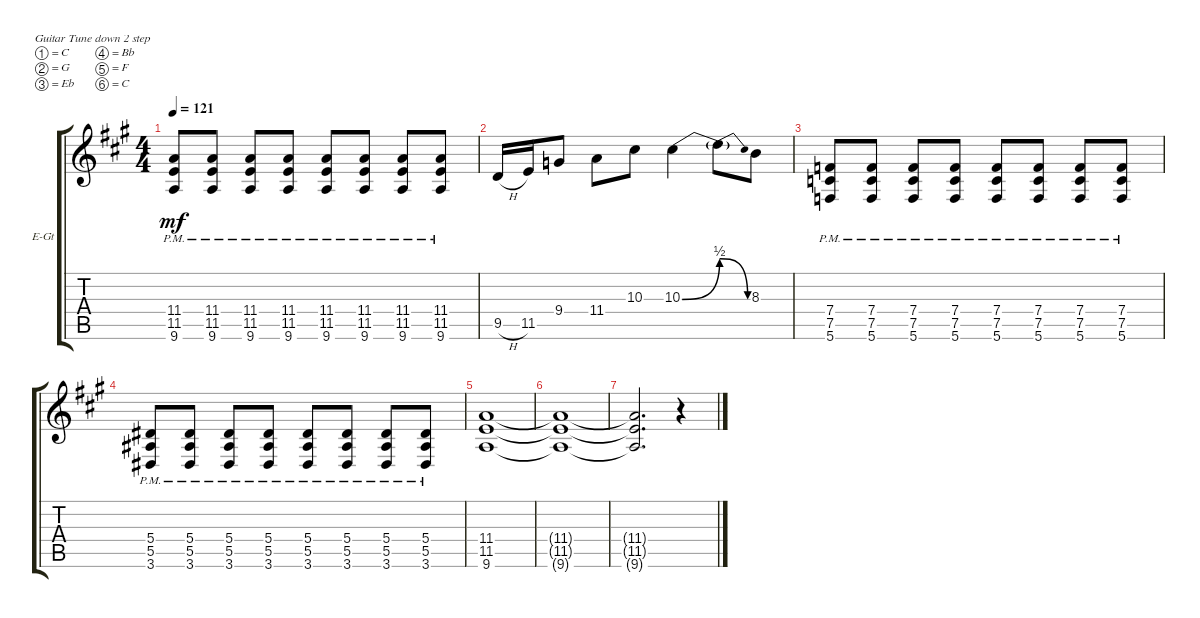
\defaultSystemsLayout 4
\bracketExtendMode groupsimilarinstruments
\firstSystemTrackNameOrientation horizontal
\otherSystemsTrackNameOrientation horizontal
\track ("Electric Guitar" "E-Gt") {instrument distortionguitar}
\staff {score tabs}
\tuning (C4 G3 Eb3 Bb2 F2 C2)
\ts (4 4)
\tempo 121
\clef g2
\ks a
(9.6{pm} 11.5{pm} 11.4{pm}).8{dy mf} (9.6{pm} 11.5{pm} 11.4{pm}).8 (9.6{pm} 11.5{pm} 11.4{pm}).8 (9.6{pm} 11.5{pm} 11.4{pm}).8 (9.6{pm} 11.5{pm} 11.4{pm}).8 (9.6{pm} 11.5{pm} 11.4{pm}).8 (9.6{pm} 11.5{pm} 11.4{pm}).8 (9.6{pm} 11.5{pm} 11.4{pm}).8 |
9.5{h}.16 11.5.16 9.4.8 11.4.8 10.3.8 10.3{be (bend 0 0 14.399999999999999 2)}.4 10.3{be (release 0 2 15 0) t}.8 8.3.8 |
(5.6{pm} 7.5{pm} 7.4{pm}).8 (5.6{pm} 7.5{pm} 7.4{pm}).8 (5.6{pm} 7.5{pm} 7.4{pm}).8 (5.6{pm} 7.5{pm} 7.4{pm}).8 (5.6{pm} 7.5{pm} 7.4{pm}).8 (5.6{pm} 7.5{pm} 7.4{pm}).8 (5.6{pm} 7.5{pm} 7.4{pm}).8 (5.6{pm} 7.5{pm} 7.4{pm}).8 |
(3.6{pm} 5.5{pm} 5.4{pm}).8 (3.6{pm} 5.5{pm} 5.4{pm}).8 (3.6{pm} 5.5{pm} 5.4{pm}).8 (3.6{pm} 5.5{pm} 5.4{pm}).8 (3.6{pm} 5.5{pm} 5.4{pm}).8 (3.6{pm} 5.5{pm} 5.4{pm}).8 (3.6{pm} 5.5{pm} 5.4{pm}).8 (3.6{pm} 5.5{pm} 5.4{pm}).8 |
(9.6 11.5 11.4).1 |
(11.4{t} 11.5{t} 9.6{t}).1 |
(9.6{t} 11.4{t} 11.5{t}).2{d} r.4
